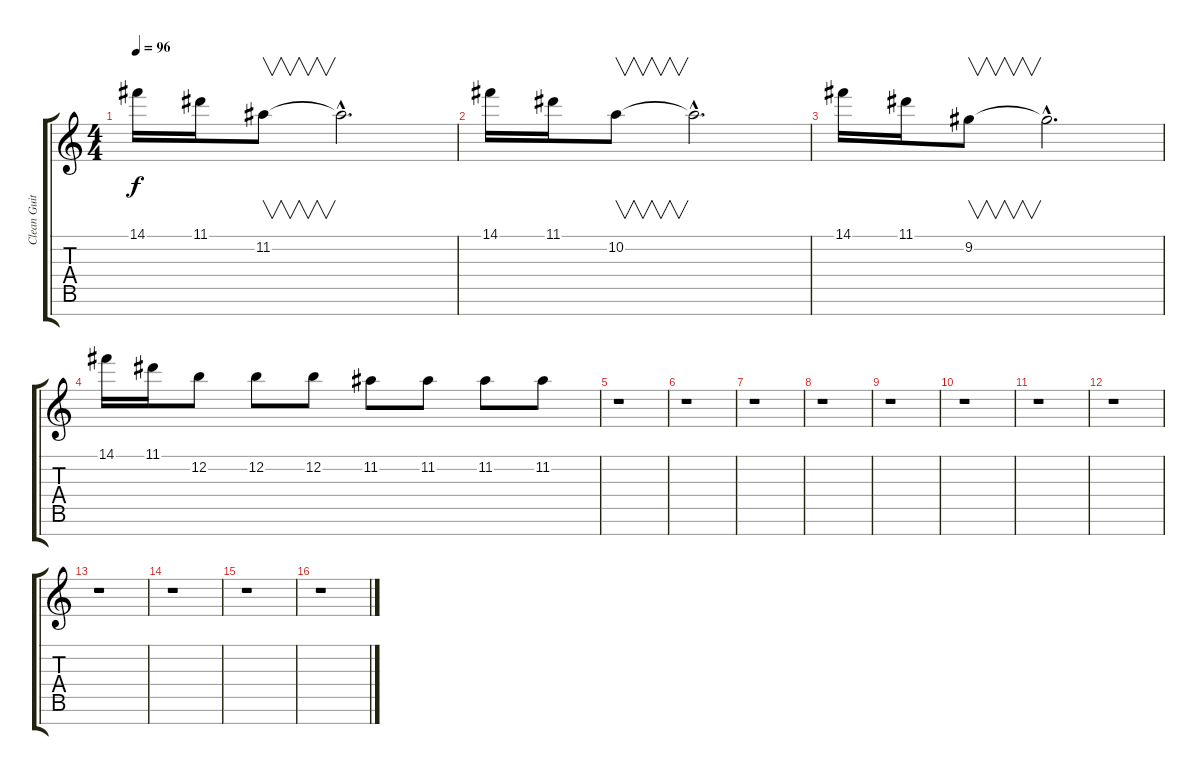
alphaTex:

\track ("Clean Guitar" "Clean Guit") {instrument electricguitarjazz}
\staff {score tabs}
\tuning (E4 B3 G3 D3 A2 E2 B1) {hide}
\ts (4 4)
\tempo 96
\clef g2
\ks c
14.1.16{dy f} 11.1.16 11.2.8{v} 11.2{hac t}.2{d} |
14.1.16 11.1.16 10.2.8{v} 10.2{hac t}.2{d} |
14.1.16 11.1.16 9.2.8{v} 9.2{hac t}.2{d} |
14.1.16 11.1.16 12.2.8 12.2.8 12.2.8 11.2.8 11.2.8 11.2.8 11.2.8 |
r.1 |
r.1 |
r.1 |
r.1 |
r.1 |
r.1 |
r.1 |
r.1 |
r.1 |
r.1 |
r.1 |
r.1
